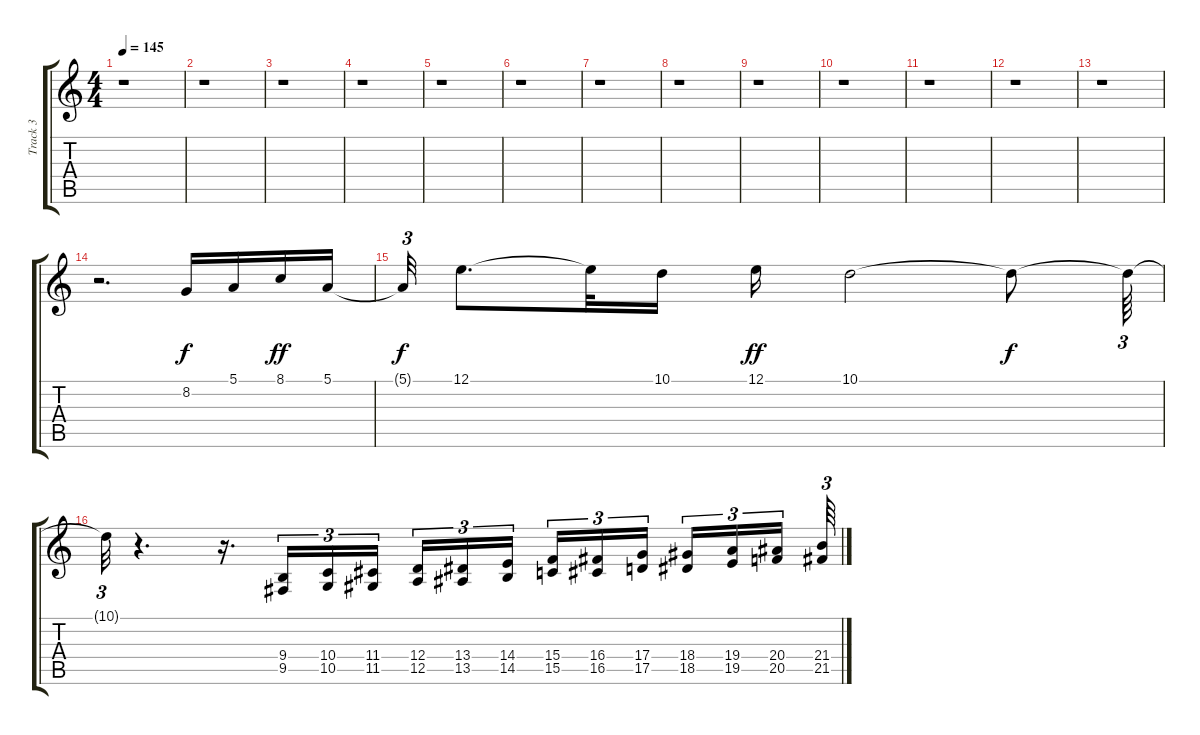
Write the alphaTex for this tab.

\track ("Track 3" "Track 3") {instrument lead1square}
\staff {score tabs}
\tuning (E4 B3 G3 D3 A2 E2) {hide}
\ts (4 4)
\tempo 145
\clef g2
\ks c
r.1{dy f} |
r.1 |
r.1 |
r.1 |
r.1 |
r.1 |
r.1 |
r.1 |
r.1 |
r.1 |
r.1 |
r.1 |
r.1 |
r.2{d} 8.2.16 5.1.16 8.1.16{dy ff} 5.1.16 |
5.1{t}.32{tu (3 2) dy f} 12.1.8{d} 12.1{t}.32 10.1.16 12.1.16{dy ff} 10.1.2 10.1{t}.8{dy f} 10.1{t}.64{tu (3 2)} |
10.1{t}.32{tu (3 2)} r.4{d} r.16{d} (9.4 9.5).16{tu (3 2)} (10.4 10.5).16{tu (3 2)} (11.4 11.5).16{tu (3 2) beam splitsecondary} (12.4 12.5).16{tu (3 2)} (13.4 13.5).16{tu (3 2)} (14.4 14.5).16{tu (3 2) beam splitsecondary} (15.4 15.5).16{tu (3 2)} (16.4 16.5).16{tu (3 2)} (17.4 17.5).16{tu (3 2) beam splitsecondary} (18.4 18.5).16{tu (3 2)} (19.4 19.5).16{tu (3 2)} (20.4 20.5).16{tu (3 2) beam splitsecondary} (21.4 21.5).64{tu (3 2)}
